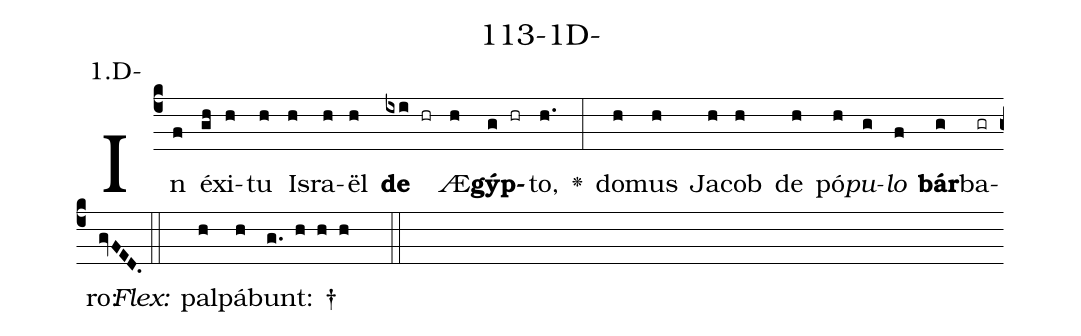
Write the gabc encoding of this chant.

name: 113-1D-;
annotation: 1.D-;
%%
(c4)In(f) éx(gh)i(h)tu(h) Is(h)ra(h)ël(h) <b>de</b>(ixi hr) Æ(h)<b>gýp</b>(g hr)to,(h.) <v>\greheightstar</v>(:) do(h)mus(h) Ja(h)cob(h) de(h) pó(h)<i>pu</i>(g)<i>lo</i>(f) <b>bár</b>(g)ba(gr)ro:(gvFED.) (::)
<i>Flex:</i>()  pal(h)pá(h)bunt: †(g. h h h  ::)

%E(h) u(h) o(g) u(f) a(g) e.(gvFED.) (::)
